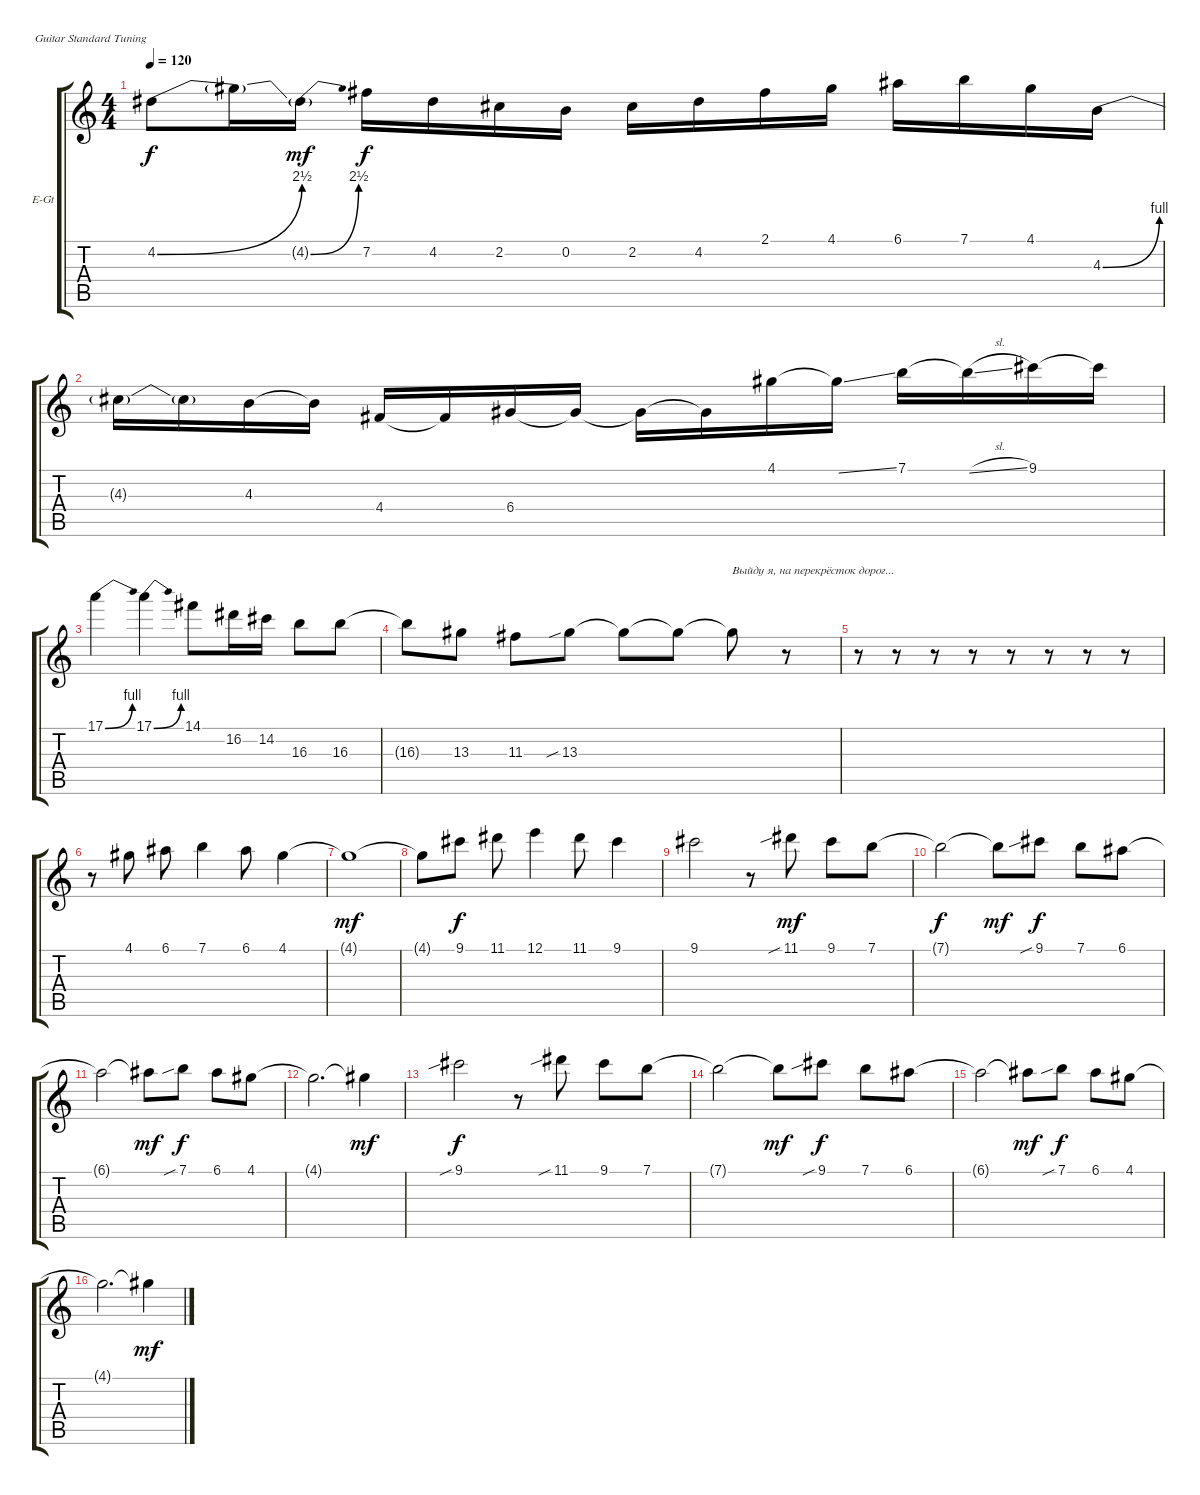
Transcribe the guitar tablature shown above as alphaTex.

\defaultSystemsLayout 4
\bracketExtendMode groupsimilarinstruments
\firstSystemTrackNameOrientation horizontal
\otherSystemsTrackNameOrientation horizontal
\track ("Electric Guitar" "E-Gt") {instrument overdrivenguitar}
\staff {score tabs}
\tuning (E4 B3 G3 D3 A2 E2)
\ts (4 4)
\tempo 120
\clef g2
\scale
0.333333
\ks c
4.2{be (bend 0 0 19.2 10)}.8{dy f} 4.2{t}.16 4.2{be (bend 0 0 19.2 10) t}.16{dy mf} 7.2.16{dy f} 4.2.16 2.2.16 0.2.16 2.2.16 4.2.16 2.1.16 4.1.16 6.1.16 7.1.16 4.1.16 4.3{be (bend 0 0 15 4)}.16 |
\scale
0.333333 4.3{t}.16 4.3{t}.16 4.3.16 4.3{t}.16 4.4.16 4.4{t}.16 6.4.16 6.4{t}.16 6.4{t}.16 6.4{t}.16 4.1.16 4.1{ss t}.16 7.1.16 7.1{sl t}.16 9.1.16 9.1{t}.16 |
\scale
0.333333 17.1{be (bend 0 0 15 4)}.4 17.1{be (bend 0 0 15 4)}.4 14.1.8 16.2.16 14.2.16 16.3.8 16.3.8 |
\scale
0.333333 16.3{t}.8 13.3.8 11.3.8 13.3{sib}.8 13.3{t}.8 13.3{t}.8 13.3{t}.8{txt "Выйду я, на перекрёсток дорог..."} r.8 |
\scale
0.333333 r.8 r.8 r.8 r.8 r.8 r.8 r.8 r.8 |
\scale
0.333333 r.8 4.1.8 6.1.8 7.1.4 6.1.8 4.1.4 |
\scale
0.333333 4.1{t}.1{dy mf} |
\scale
0.333333 4.1{t}.8 9.1.8{dy f} 11.1.8 12.1.4 11.1.8 9.1.4 |
\scale
0.333333 9.1.2 r.8 11.1{sib}.8{dy mf} 9.1.8 7.1.8 |
\scale
0.333333 7.1{t}.2{dy f} 7.1{t}.8{dy mf} 9.1{sib}.8{dy f} 7.1.8 6.1.8 |
\scale
0.333333 6.1{t}.2 6.1{t}.8{dy mf} 7.1{sib}.8{dy f} 6.1.8 4.1.8 |
\scale
0.333333 4.1{t}.2{d} 4.1{t}.4{dy mf} |
\scale
0.333333 9.1{sib}.2{dy f} r.8 11.1{sib}.8 9.1.8 7.1.8 |
\scale
0.333333 7.1{t}.2 7.1{t}.8{dy mf} 9.1{sib}.8{dy f} 7.1.8 6.1.8 |
\scale
0.333333 6.1{t}.2 6.1{t}.8{dy mf} 7.1{sib}.8{dy f} 6.1.8 4.1.8 |
\scale
0.333333 4.1{t}.2{d} 4.1{t}.4{dy mf}
